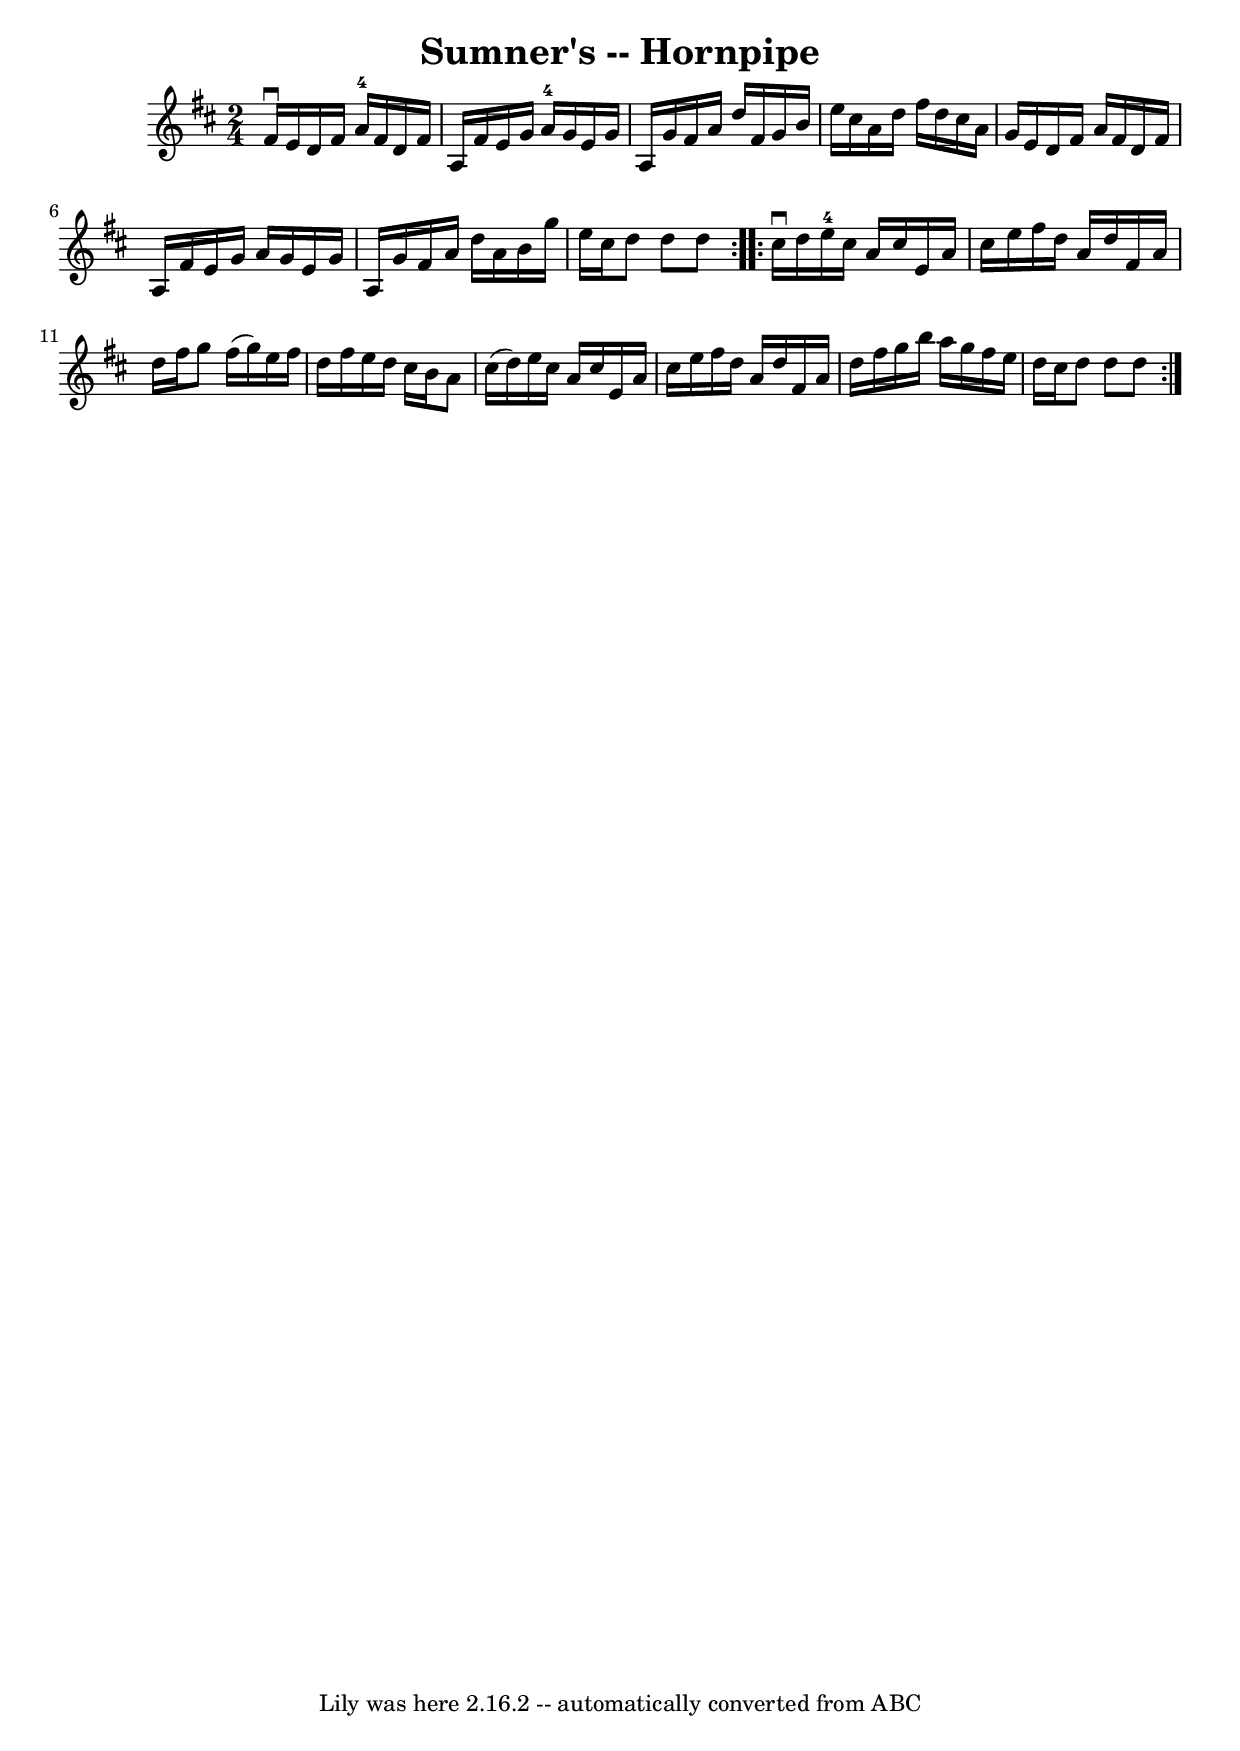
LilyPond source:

\version "2.16.2"
\include "Mammoth.ily"
\header {
	%% book = "Cole's 1000 Fiddle Tunes"
	crossRefNumber = "1"
	footnotes = ""
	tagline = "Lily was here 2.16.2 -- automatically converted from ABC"
	title = "Sumner's -- Hornpipe"
}
voicedefault =  {


\repeat volta 2 {
\time 2/4 
\key d \major fis'16^\downbow e'16  |
 d'16 fis'16    
a'16-4 fis'16 d'16 fis'16 a16 fis'16  |
 e'16 g'16  
 a'16-4 g'16 e'16 g'16 a16 g'16  |
 fis'16 a'16    
d''16 fis'16 g'16 b'16 e''16 cis''16  |
 a'16 d''16   
 fis''16 d''16 cis''16 a'16 g'16 e'16  |
 d'16    
fis'16 a'16 fis'16 d'16 fis'16 a16 fis'16  |
 e'16    
g'16 a'16 g'16 e'16 g'16 a16 g'16  |
 fis'16 a'16  
 d''16 a'16 b'16 g''16 e''16 cis''16  |
 d''8 d''8   
 d''8  }     \repeat volta 2 { cis''16^\downbow d''16  |
 e''16 
-4 cis''16 a'16 cis''16 e'16 a'16 cis''16 e''16  |
 
 fis''16 d''16 a'16 d''16 fis'16 a'16 d''16 fis''16  
|
 g''8 fis''16 (g''16) e''16 fis''16 d''16 fis''16 
 |
 e''16 d''16 cis''16 b'16 a'8 cis''16 (d''16) 
|
 e''16 cis''16 a'16 cis''16 e'16 a'16 cis''16    
e''16  |
 fis''16 d''16 a'16 d''16 fis'16 a'16 d''16  
 fis''16  |
 g''16 b''16 a''16 g''16 fis''16 e''16    
d''16 cis''16  |
 d''8 d''8 d''8  }   
}

\score{
    <<

	\context Staff="default"
	{
	    \voicedefault 
	}

    >>
	\layout {
	}
	\midi {}
}
